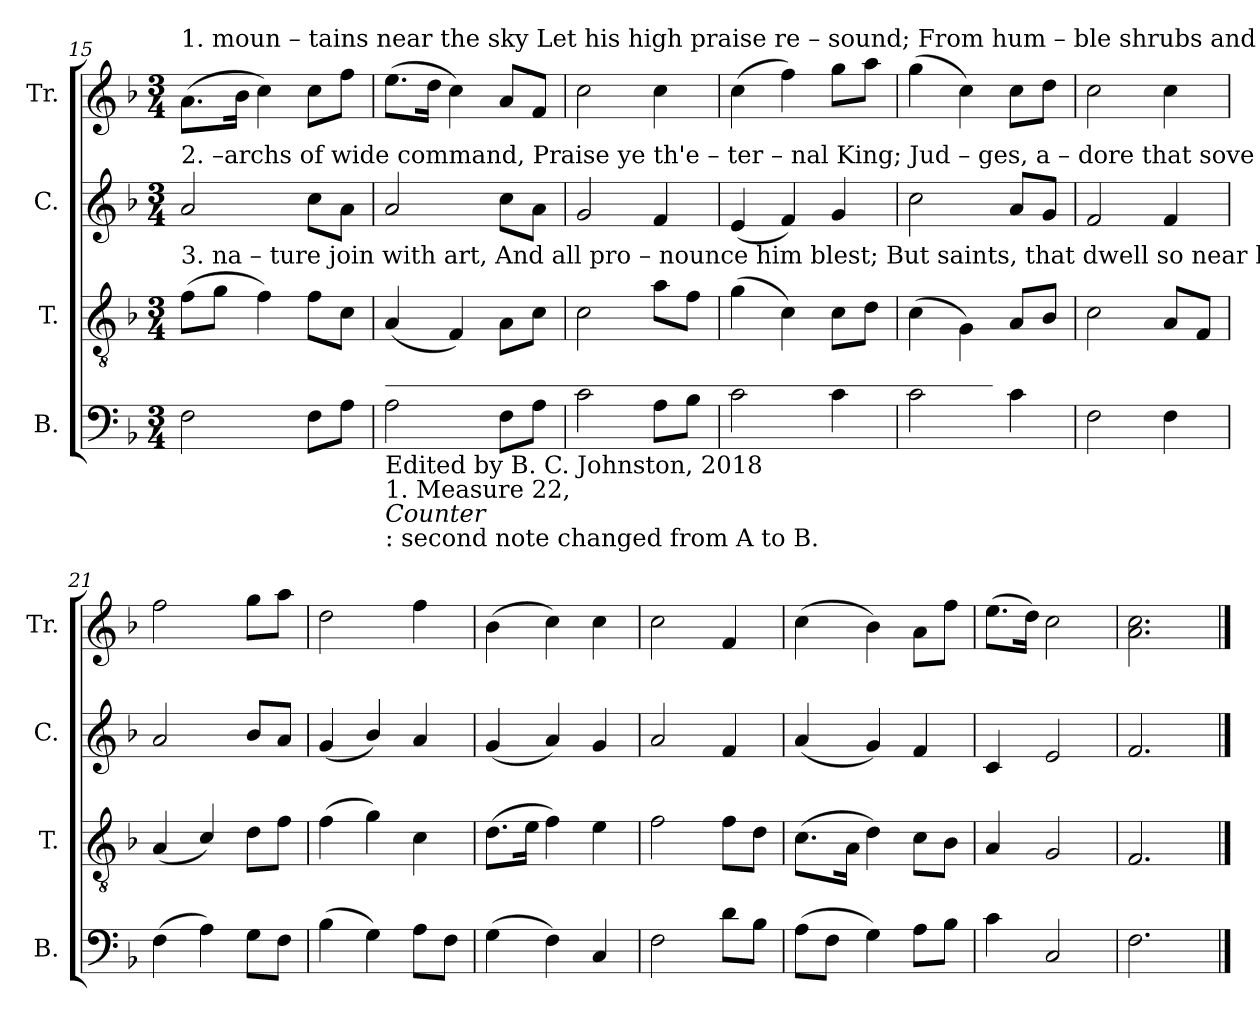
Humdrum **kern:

**kern	**kern	**kern	**kern
*part4	*part3	*part2	*part1
*staff4	*staff3	*staff2	*staff1
*I"B.	*I"T.	*I"C.	*I"Tr.
*I'B.	*I'T.	*I'C.	*I'Tr.
!!LO:LB:g=z
*clefF4	*clefGv2	*clefG2	*clefG2
*k[b-]	*k[b-]	*k[b-]	*k[b-]
*M3/4	*M3/4	*M3/4	*M3/4
=15	=15	=15	=15
!	!	!	!LO:TX:a:t=1. moun   –  tains    near          the     sky   Let    his      high    praise  re – sound;  From hum – ble  shrubs  and   ce     –    dars  high,  And vales         and     fields  a  –  round.
!	!	!LO:TX:a:t=2.  –archs      of       wide        command,  Praise  ye     th'e  –  ter   –  nal  King;  Jud – ges,     a   –    dore   that     sove – reign  hand  Whence  all      your    ho  – nors  spring.	!
!	!LO:TX:a:t=3. na     –     ture      join           with   art,  And   all     pro – nounce  him  blest;  But  saints,  that   dwell   so        near    his heart,  Should  sing          his      prai  –  ses   best.	!	!
2F!\	(8f!\L	2a!/	(8.a!\L
.	8g!\J	.	.
.	.	.	16b-!\Jk
.	4f!\)	.	4cc!\)
8F!\L	8f!\L	8cc!\L	8cc!\L
8A!\J	8c!\J	8a!\J	8ff!\J
=16	=16	=16	=16
!LO:TX:a:t=__________________________________________________	!	!	!
!LO:TX:b:t=Edited by B. C. Johnston, 2018	!	!	!
!LO:TX:b:t=1. Measure 22,	!	!	!
!LO:TX:b:i:t=Counter	!	!	!
!LO:TX:b:t=&colon; second note changed from A to B.	!	!	!
2A!\	(4A!/	2a!/	(8.ee!\L
.	.	.	16dd!\Jk
.	4F!/)	.	4cc!\)
8F!\L	8A!\L	8cc!\L	8a!/L
8A!\J	8c!\J	8a!\J	8f!/J
=17	=17	=17	=17
2c!\	2c!\	2g!/	2cc!\
8A!\L	8a!\L	4f!/	4cc!\
8B-!\J	8f!\J	.	.
=18	=18	=18	=18
2c!\	(4g!\	(4e!/	(4cc!\
.	4c!\)	4f!/)	4ff!\)
4c!\	8c!\L	4g!/	8gg!\L
.	8d!\J	.	8aa!\J
=19	=19	=19	=19
2c!\	(4c!\	2cc!\	(4gg!\
.	4G!\)	.	4cc!\)
4c!\	8A!/L	8a!/L	8cc!\L
.	8B-!/J	8g!/J	8dd!\J
=20	=20	=20	=20
2F!\	2c!\	2f!/	2cc!\
4F!\	8A!/L	4f!/	4cc!\
.	8F!/J	.	.
=21	=21	=21	=21
(4F!\	(4A!/	2a!/	2ff!\
4A!\)	4c!/)	.	.
8G!\L	8d!\L	8b-!/L	8gg!\L
8F!\J	8f!\J	8a!/J	8aa!\J
=22	=22	=22	=22
(4B-!\	(4f!\	(4g!/	2dd!\
4G!\)	4g!\)	4b-!/)	.
8A!\L	4c!\	4a!/	4ff!\
8F!\J	.	.	.
=23	=23	=23	=23
(4G!\	(8.d!\L	(4g!/	(4b-!\
.	16e!\Jk	.	.
4F!\)	4f!\)	4a!/)	4cc!\)
4C!/	4e!\	4g!/	4cc!\
=24	=24	=24	=24
2F!\	2f!\	2a!/	2cc!\
8d!\L	8f!\L	4f!/	4f!/
8B-!\J	8d!\J	.	.
=25	=25	=25	=25
(8A!\L	(8.c!\L	(4a!/	(4cc!\
8F!\J	.	.	.
.	16A!\Jk	.	.
4G!\)	4d!\)	4g!/)	4b-!\)
8A!\L	8c!\L	4f!/	8a!\L
8B-!\J	8B-!\J	.	8ff!\J
=26	=26	=26	=26
4c!\	4A!/	4c!/	(8.ee!\L
.	.	.	16dd!\Jk)
2C!/	2G!/	2e!/	2cc!\
=27	=27	=27	=27
2.F!\	2.F!/	2.f!/	2.a!\ 2.cc!\
==	==	==	==
*-	*-	*-	*-
